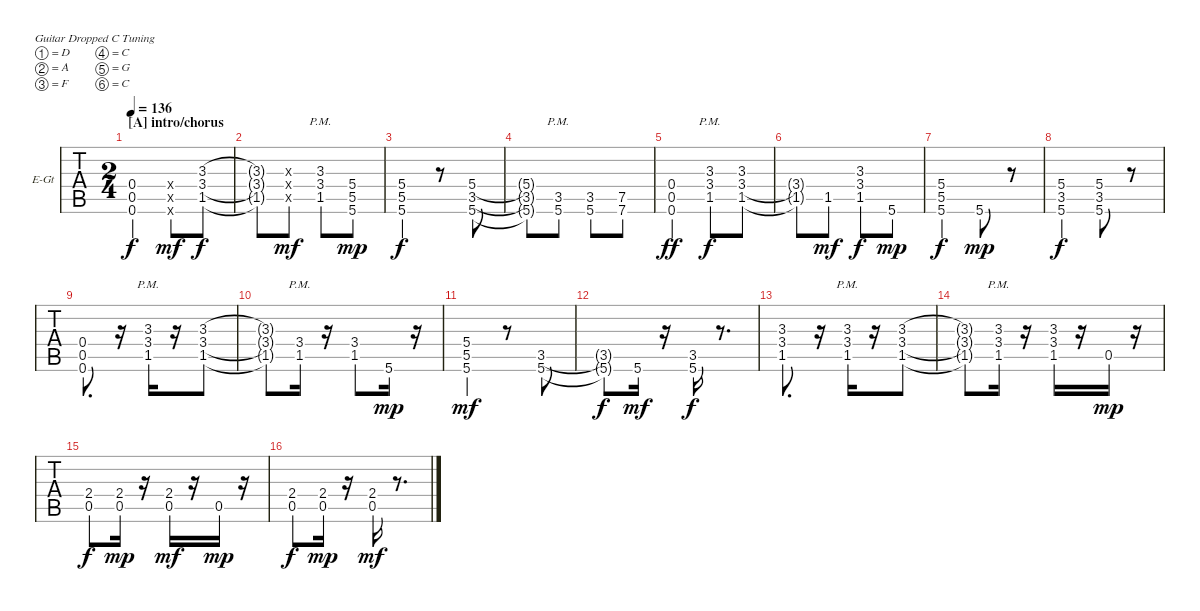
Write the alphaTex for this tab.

\bracketExtendMode groupsimilarinstruments
\firstSystemTrackNameOrientation horizontal
\otherSystemsTrackNameOrientation horizontal
\track ("guitar principal (ainthek)" "E-Gt") {solo instrument distortionguitar}
\staff {tabs}
\tuning (D4 A3 F3 C3 G2 C2)
\ts (2 4)
\section ("A" "intro/chorus")
\tempo 136
\clef g2
\scale
1.26593
\ks c
(0.4 0.5 0.6).4{dy f} (0.4{x} 0.5{x} 0.6{x}).8{dy mf} (3.3 3.4 1.5).8{dy f} |
\scale
0.96201 (3.4{t} 1.5{t} 3.3{t}).8 (0.3{x} 0.4{x} 0.5{x}).8{dy mf} (3.4{pm} 1.5{pm} 3.3{pm}).8 (5.6 5.5 5.4).8{dy mp} |
\scale
0.96201 (5.4 5.5 5.6).4{dy f} r.8 (5.4 3.5 5.6).8 |
\scale
0.96201 (5.4{t} 3.5{t} 5.6{t}).8 (3.5{pm} 5.6{pm}).8 (3.5 5.6).8 (7.5 7.6).8 |
\scale
0.96201 (0.4 0.5 0.6).4{dy ff} (3.3{pm} 3.4{pm} 1.5{pm}).8{dy f} (3.3 3.4 1.5).8 |
\scale
0.96201 (3.4{t} 1.5{t}).8 1.5.8{dy mf} (3.3 3.4 1.5).8{dy f} 5.6.8{dy mp} |
\scale
0.96201 (5.4 5.5 5.6).4{dy f} 5.6.8{dy mp} r.8 |
\scale
0.96201 (5.4 3.5 5.6).4{dy f} (5.4 3.5 5.6).8 r.8 |
\scale
1.26593 (0.4 0.5 0.6).8{d} r.16 (3.3{pm} 3.4{pm} 1.5{pm}).16 r.16 (3.3 3.4 1.5).8 |
\scale
0.96201 (3.3{t} 3.4{t} 1.5{t}).8 (3.4{pm} 1.5{pm}).16 r.16 (3.4 1.5).8 5.6.16{dy mp} r.16 |
\scale
0.96201 (5.4 5.5 5.6).4{dy mf} r.8 (3.5 5.6).8 |
\scale
0.96201 (3.5{t} 5.6{t}).8{dy f} 5.6.16{dy mf} r.16 (3.5 5.6).16{dy f} r.8{d} |
\scale
0.96201 (3.3 3.4 1.5).8{d} r.16 (3.3{pm} 3.4{pm} 1.5{pm}).16 r.16 (3.3 3.4 1.5).8 |
\scale
0.96201 (3.3{t} 3.4{t} 1.5{t}).8 (3.3{pm} 3.4{pm} 1.5{pm}).16 r.16 (3.3 3.4 1.5).16 r.16 0.5.16{dy mp} r.16 |
\scale
0.96201 (2.4 0.5).8{dy f} (2.4 0.5).16{dy mp} r.16 (2.4 0.5).16{dy mf} r.16 0.5.16{dy mp} r.16 |
\scale
0.96201 (2.4 0.5).8{dy f} (2.4 0.5).16{dy mp} r.16 (2.4 0.5).16{dy mf} r.8{d}
